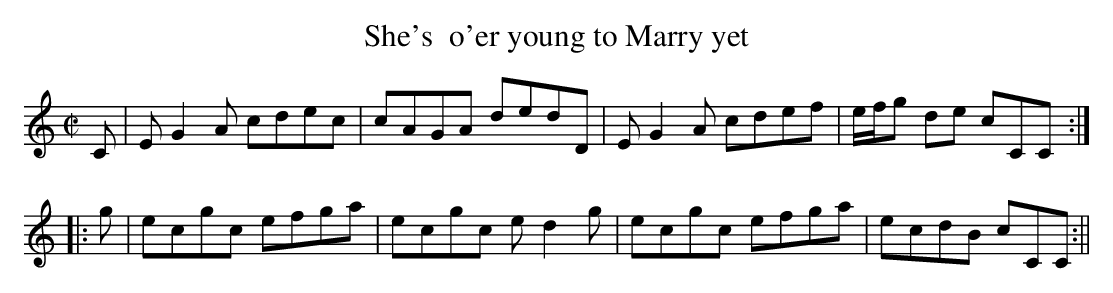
X:1
T:She's  o'er young to Marry yet
M:C|
L:1/8
K:C
C|E G2 A cdec|cAGA dedD|E G2 A cdef|e/f/g de cCC:|
|:g|ecgc efga|ecgc e d2g|ecgc efga|ecdB cCC:||
